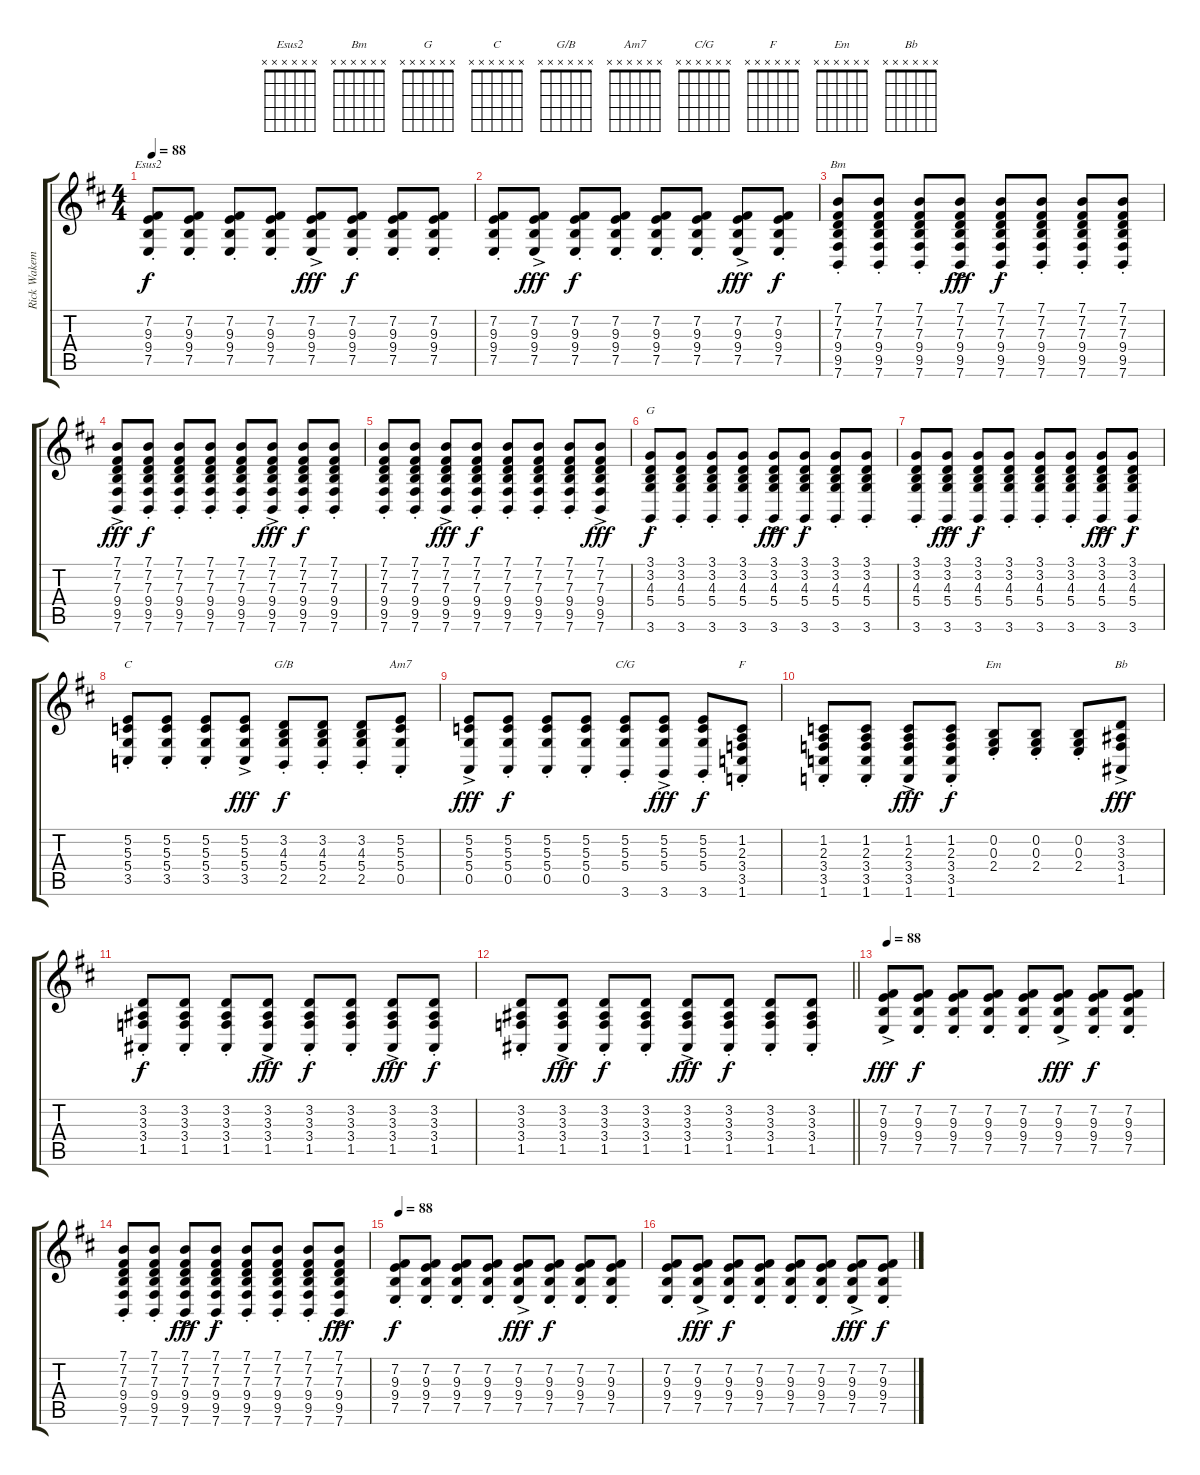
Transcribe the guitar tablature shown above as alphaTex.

\track ("Rick Wakeman" "Rick Wakem") {instrument electricgrandpiano}
\staff {score tabs}
\tuning (E4 B3 G3 D3 A2 E2) {hide}
\chord ("Esus2" x x x x x x) {firstfret 0}
\chord ("Bm" x x x x x x) {firstfret 0}
\chord ("G" x x x x x x) {firstfret 0}
\chord ("C" x x x x x x) {firstfret 0}
\chord ("G/B" x x x x x x) {firstfret 0}
\chord ("Am7" x x x x x x) {firstfret 0}
\chord ("C/G" x x x x x x) {firstfret 0}
\chord ("F" x x x x x x) {firstfret 0}
\chord ("Em" x x x x x x) {firstfret 0}
\chord ("Bb" x x x x x x) {firstfret 0}
\ts (4 4)
\tempo 88
\clef g2
\ks d
(7.2{st} 9.3 9.4 7.5).8{ch "Esus2" dy f} (7.2{st} 9.3 9.4 7.5).8 (7.2{st} 9.3 9.4 7.5).8 (7.2{st} 9.3 9.4 7.5).8 (7.2{ac} 9.3 9.4 7.5).8{dy fff} (7.2{st} 9.3 9.4 7.5).8{dy f} (7.2{st} 9.3 9.4 7.5).8 (7.2{st} 9.3 9.4 7.5).8 |
(7.2{st} 9.3 9.4 7.5).8 (7.2{ac} 9.3 9.4 7.5).8{dy fff} (7.2{st} 9.3 9.4 7.5).8{dy f} (7.2{st} 9.3 9.4 7.5).8 (7.2{st} 9.3 9.4 7.5).8 (7.2{st} 9.3 9.4 7.5).8 (7.2{ac} 9.3 9.4 7.5).8{dy fff} (7.2{st} 9.3 9.4 7.5).8{dy f} |
(7.1{st} 7.2 7.3 9.4 9.5 7.6).8{ch "Bm"} (7.1{st} 7.2 7.3 9.4 9.5 7.6).8 (7.1{st} 7.2 7.3 9.4 9.5 7.6).8 (7.1 7.2{ac} 7.3 9.4 9.5 7.6).8{dy fff} (7.1{st} 7.2 7.3 9.4 9.5 7.6).8{dy f} (7.1{st} 7.2 7.3 9.4 9.5 7.6).8 (7.1{st} 7.2 7.3 9.4 9.5 7.6).8 (7.1{st} 7.2 7.3 9.4 9.5 7.6).8 |
(7.1 7.2{ac} 7.3 9.4 9.5 7.6).8{dy fff} (7.1{st} 7.2 7.3 9.4 9.5 7.6).8{dy f} (7.1{st} 7.2 7.3 9.4 9.5 7.6).8 (7.1{st} 7.2 7.3 9.4 9.5 7.6).8 (7.1{st} 7.2 7.3 9.4 9.5 7.6).8 (7.1 7.2{ac} 7.3 9.4 9.5 7.6).8{dy fff} (7.1{st} 7.2 7.3 9.4 9.5 7.6).8{dy f} (7.1{st} 7.2 7.3 9.4 9.5 7.6).8 |
(7.1{st} 7.2 7.3 9.4 9.5 7.6).8 (7.1{st} 7.2 7.3 9.4 9.5 7.6).8 (7.1 7.2{ac} 7.3 9.4 9.5 7.6).8{dy fff} (7.1{st} 7.2 7.3 9.4 9.5 7.6).8{dy f} (7.1{st} 7.2 7.3 9.4 9.5 7.6).8 (7.1{st} 7.2 7.3 9.4 9.5 7.6).8 (7.1{st} 7.2 7.3 9.4 9.5 7.6).8 (7.1 7.2{ac} 7.3 9.4 9.5 7.6).8{dy fff} |
(3.1{st} 3.2 4.3 5.4 3.6).8{ch "G" dy f} (3.1{st} 3.2 4.3 5.4 3.6).8 (3.1{st} 3.2 4.3 5.4 3.6).8 (3.1{st} 3.2 4.3 5.4 3.6).8 (3.1 3.2{ac} 4.3 5.4 3.6).8{dy fff} (3.1{st} 3.2 4.3 5.4 3.6).8{dy f} (3.1{st} 3.2 4.3 5.4 3.6).8 (3.1{st} 3.2 4.3 5.4 3.6).8 |
(3.1{st} 3.2 4.3 5.4 3.6).8 (3.1 3.2{ac} 4.3 5.4 3.6).8{dy fff} (3.1{st} 3.2 4.3 5.4 3.6).8{dy f} (3.1{st} 3.2 4.3 5.4 3.6).8 (3.1{st} 3.2 4.3 5.4 3.6).8 (3.1{st} 3.2 4.3 5.4 3.6).8 (3.1 3.2{ac} 4.3 5.4 3.6).8{dy fff} (3.1{st} 3.2 4.3 5.4 3.6).8{dy f} |
(5.2{st} 5.3 5.4 3.5).8{ch "C"} (5.2{st} 5.3 5.4 3.5).8 (5.2{st} 5.3 5.4 3.5).8 (5.2{ac} 5.3 5.4 3.5).8{dy fff} (3.2{st} 4.3 5.4 2.5).8{ch "G/B" dy f} (3.2{st} 4.3 5.4 2.5).8 (3.2{st} 4.3 5.4 2.5).8 (5.2{st} 5.3 5.4 0.5).8{ch "Am7"} |
(5.2{ac} 5.3 5.4 0.5).8{dy fff} (5.2{st} 5.3 5.4 0.5).8{dy f} (5.2{st} 5.3 5.4 0.5).8 (5.2{st} 5.3 5.4 0.5).8 (5.2{st} 5.3 5.4 3.6).8{ch "C/G"} (5.2{ac} 5.3 5.4 3.6).8{dy fff} (5.2{st} 5.3 5.4 3.6).8{dy f} (1.2{st} 2.3 3.4 3.5 1.6).8{ch "F"} |
(1.2{st} 2.3 3.4 3.5 1.6).8 (1.2{st} 2.3 3.4 3.5 1.6).8 (1.2{ac} 2.3 3.4 3.5 1.6).8{dy fff} (1.2{st} 2.3 3.4 3.5 1.6).8{dy f} (0.2{st} 0.3 2.4).8{ch "Em"} (0.2{st} 0.3 2.4).8 (0.2{st} 0.3 2.4).8 (3.2{ac} 3.3 3.4 1.5).8{ch "Bb" dy fff} |
(3.2{st} 3.3 3.4 1.5).8{dy f} (3.2{st} 3.3 3.4 1.5).8 (3.2{st} 3.3 3.4 1.5).8 (3.2{ac} 3.3 3.4 1.5).8{dy fff} (3.2{st} 3.3 3.4 1.5).8{dy f} (3.2{st} 3.3 3.4 1.5).8 (3.2{ac} 3.3 3.4 1.5).8{dy fff} (3.2{st} 3.3 3.4 1.5).8{dy f} |
\barLineRight lightlight
(3.2{st} 3.3 3.4 1.5).8 (3.2{ac} 3.3 3.4 1.5).8{dy fff} (3.2{st} 3.3 3.4 1.5).8{dy f} (3.2{st} 3.3 3.4 1.5).8 (3.2{ac} 3.3 3.4 1.5).8{dy fff} (3.2{st} 3.3 3.4 1.5).8{dy f} (3.2{st} 3.3 3.4 1.5).8 (3.2{st} 3.3 3.4 1.5).8 |
\tempo 88
(7.2 9.3 9.4 7.5{ac}).8{dy fff} (7.2{st} 9.3 9.4 7.5).8{dy f} (7.2{st} 9.3 9.4 7.5).8 (7.2{st} 9.3 9.4 7.5).8 (7.2{st} 9.3 9.4 7.5).8 (7.2 9.3 9.4 7.5{ac}).8{dy fff} (7.2{st} 9.3 9.4 7.5).8{dy f} (7.2{st} 9.3 9.4 7.5).8 |
(7.1{st} 7.2 7.3 9.4 9.5 7.6).8 (7.1{st} 7.2 7.3 9.4 9.5 7.6).8 (7.1 7.2 7.3{ac} 9.4 9.5 7.6).8{dy fff} (7.1{st} 7.2 7.3 9.4 9.5 7.6).8{dy f} (7.1{st} 7.2 7.3 9.4 9.5 7.6).8 (7.1{st} 7.2 7.3 9.4 9.5 7.6).8 (7.1{st} 7.2 7.3 9.4 9.5 7.6).8 (7.1 7.2 7.3{ac} 9.4 9.5 7.6).8{dy fff} |
\tempo 88
(7.2{st} 9.3 9.4 7.5).8{dy f} (7.2{st} 9.3 9.4 7.5).8 (7.2{st} 9.3 9.4 7.5).8 (7.2{st} 9.3 9.4 7.5).8 (7.2{ac} 9.3 9.4 7.5).8{dy fff} (7.2{st} 9.3 9.4 7.5).8{dy f} (7.2{st} 9.3 9.4 7.5).8 (7.2{st} 9.3 9.4 7.5).8 |
(7.2{st} 9.3 9.4 7.5).8 (7.2{ac} 9.3 9.4 7.5).8{dy fff} (7.2{st} 9.3 9.4 7.5).8{dy f} (7.2{st} 9.3 9.4 7.5).8 (7.2{st} 9.3 9.4 7.5).8 (7.2{st} 9.3 9.4 7.5).8 (7.2{ac} 9.3 9.4 7.5).8{dy fff} (7.2{st} 9.3 9.4 7.5).8{dy f}
